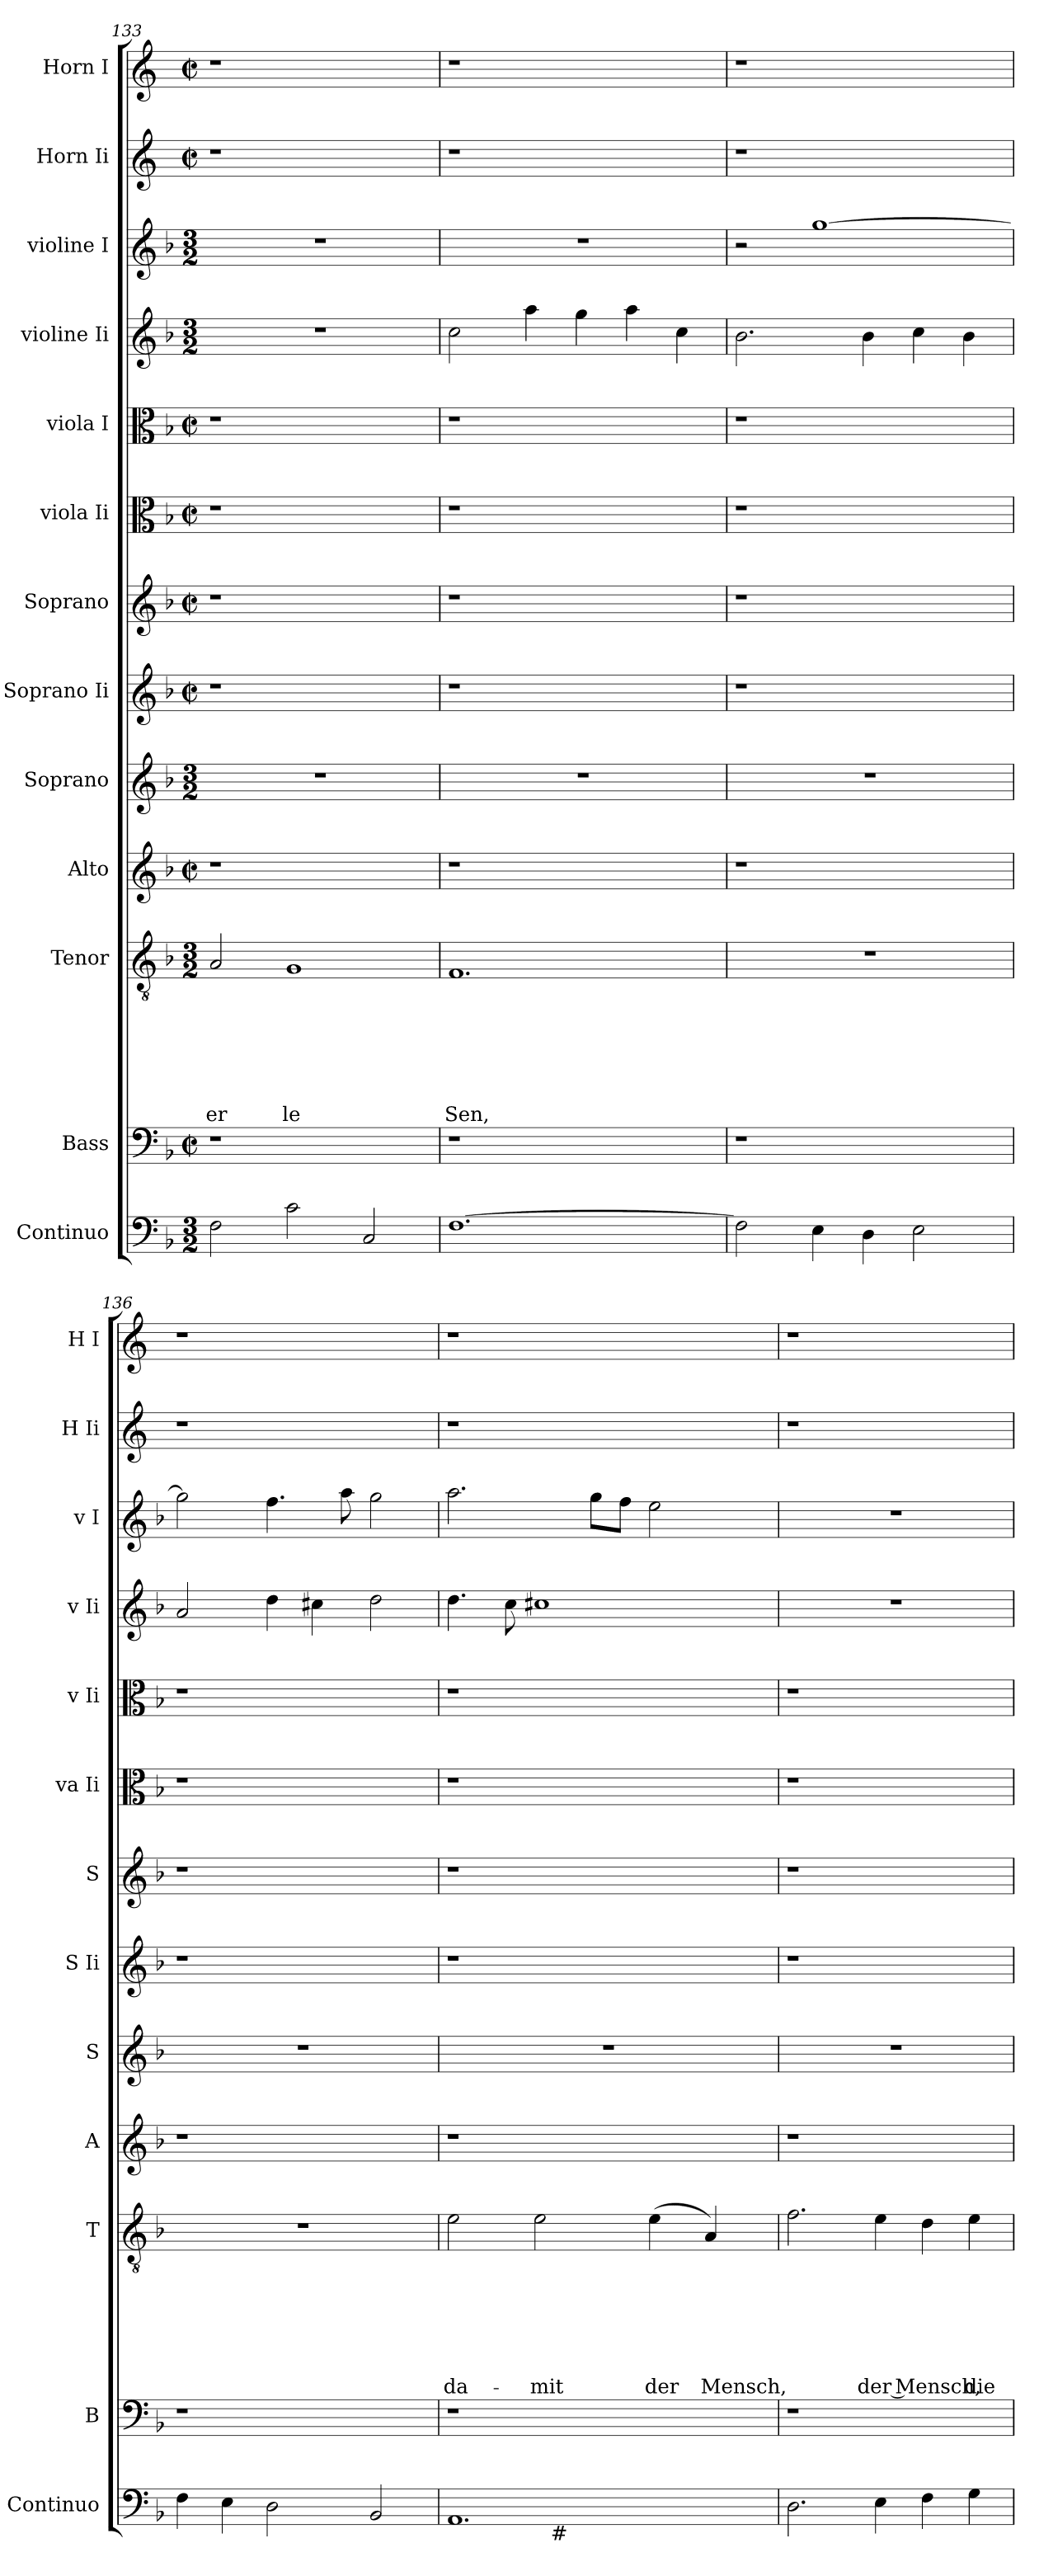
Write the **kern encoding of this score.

**kern	**kern	**kern	**text	**text	**text	**text	**text	**text	**text	**kern	**kern	**kern	**kern	**kern	**kern	**kern	**kern	**kern	**kern
*part13	*part12	*part11	*part11	*part11	*part11	*part11	*part11	*part11	*part11	*part10	*part9	*part8	*part7	*part6	*part5	*part4	*part3	*part2	*part1
*staff13	*staff12	*staff11	*staff11	*staff11	*staff11	*staff11	*staff11	*staff11	*staff11	*staff10	*staff9	*staff8	*staff7	*staff6	*staff5	*staff4	*staff3	*staff2	*staff1
*I"Continuo	*I"Bass	*I"Tenor	*	*	*	*	*	*	*	*I"Alto	*I"Soprano	*I"Soprano Ii	*I"Soprano	*I"viola Ii	*I"viola I	*I"violine Ii	*I"violine I	*I"Horn Ii	*I"Horn I
*I'Continuo	*I'B	*I'T	*	*	*	*	*	*	*	*I'A	*I'S	*I'S Ii	*I'S	*I'va Ii	*I'v Ii	*I'v Ii	*I'v I	*I'H Ii	*I'H I
*clefF4	*clefF4	*clefGv2	*	*	*	*	*	*	*	*clefG2	*clefG2	*clefG2	*clefG2	*clefC3	*clefC3	*clefG2	*clefG2	*clefG2	*clefG2
*	*	*	*	*	*	*	*	*	*	*	*	*	*	*	*	*	*	*ITrd-3c-5	*ITrd-3c-5
*k[b-]	*k[b-]	*k[b-]	*	*	*	*	*	*	*	*k[b-]	*k[b-]	*k[b-]	*k[b-]	*k[b-]	*k[b-]	*k[b-]	*k[b-]	*k[b-]	*k[b-]
*F:	*F:	*F:	*	*	*	*	*	*	*	*F:	*F:	*F:	*F:	*F:	*F:	*F:	*F:	*F:	*F:
*M3/2	*M2/2	*M3/2	*	*	*	*	*	*	*	*M2/2	*M3/2	*M2/2	*M2/2	*M2/2	*M2/2	*M3/2	*M3/2	*M2/2	*M2/2
*	*met(c|)	*	*	*	*	*	*	*	*	*met(c|)	*	*met(c|)	*met(c|)	*met(c|)	*met(c|)	*	*	*met(c|)	*met(c|)
=133	=133	=133	=133	=133	=133	=133	=133	=133	=133	=133	=133	=133	=133	=133	=133	=133	=133	=133	=133
!	!	!	!	!	!	!	!	!	!LO:LY:b	!	!	!	!	!	!	!LO:N:vis=1	!LO:N:vis=1	!	!
2F\	1r	2A/	.	.	.	.	.	.	er	1r	1.r	1r	1r	1r	1r	1.r	1.r	1r	1r
!	!	!	!	!	!	!	!	!	!LO:LY:b	!	!	!	!	!	!	!	!	!	!
2c\	.	1G	.	.	.	.	.	.	le	.	.	.	.	.	.	.	.	.	.
2C/	2ryy	.	.	.	.	.	.	.	.	2ryy	.	2ryy	2ryy	2ryy	2ryy	.	.	2ryy	2ryy
!!LO:LB:g=z
=134	=134	=134	=134	=134	=134	=134	=134	=134	=134	=134	=134	=134	=134	=134	=134	=134	=134	=134	=134
!	!	!	!	!	!	!	!	!	!LO:LY:b	!	!	!	!	!	!	!	!LO:N:vis=1	!	!
[>1.F	1r	1.F	.	.	.	.	.	.	Sen,	1r	1.r	1r	1r	1r	1r	2cc\	1.r	1r	1r
.	.	.	.	.	.	.	.	.	.	.	.	.	.	.	.	4aa\	.	.	.
.	.	.	.	.	.	.	.	.	.	.	.	.	.	.	.	4gg\	.	.	.
.	2ryy	.	.	.	.	.	.	.	.	2ryy	.	2ryy	2ryy	2ryy	2ryy	4aa\	.	2ryy	2ryy
.	.	.	.	.	.	.	.	.	.	.	.	.	.	.	.	4cc\	.	.	.
=135	=135	=135	=135	=135	=135	=135	=135	=135	=135	=135	=135	=135	=135	=135	=135	=135	=135	=135	=135
!	!	!LO:N:vis=1	!	!	!	!	!	!	!	!	!	!	!	!	!	!	!	!	!
2F>\]	1r	1.r	.	.	.	.	.	.	.	1r	1.r	1r	1r	1r	1r	2.b-\	2r	1r	1r
4E\	.	.	.	.	.	.	.	.	.	.	.	.	.	.	.	.	[>1gg	.	.
4D\	.	.	.	.	.	.	.	.	.	.	.	.	.	.	.	4b-\	.	.	.
2E>\	2ryy	.	.	.	.	.	.	.	.	2ryy	.	2ryy	2ryy	2ryy	2ryy	4cc\	.	2ryy	2ryy
.	.	.	.	.	.	.	.	.	.	.	.	.	.	.	.	4b-\	.	.	.
=136	=136	=136	=136	=136	=136	=136	=136	=136	=136	=136	=136	=136	=136	=136	=136	=136	=136	=136	=136
!	!	!LO:N:vis=1	!	!	!	!	!	!	!	!	!	!	!	!	!	!	!	!	!
4F\	1r	1.r	.	.	.	.	.	.	.	1r	1.r	1r	1r	1r	1r	2a/	2gg\]	1r	1r
4E\	.	.	.	.	.	.	.	.	.	.	.	.	.	.	.	.	.	.	.
2D\	.	.	.	.	.	.	.	.	.	.	.	.	.	.	.	4dd\	4.ff\	.	.
.	.	.	.	.	.	.	.	.	.	.	.	.	.	.	.	4cc#X\	.	.	.
.	.	.	.	.	.	.	.	.	.	.	.	.	.	.	.	.	8aa\	.	.
2BB-</	2ryy	.	.	.	.	.	.	.	.	2ryy	.	2ryy	2ryy	2ryy	2ryy	2dd\	2gg\	2ryy	2ryy
=137	=137	=137	=137	=137	=137	=137	=137	=137	=137	=137	=137	=137	=137	=137	=137	=137	=137	=137	=137
!	!	!	!	!	!	!	!	!	!LO:LY:b	!	!	!	!	!	!	!	!	!	!
*^	*	*	*	*	*	*	*	*	*	*	*	*	*	*	*	*	*	*	*
1.AA<	2ryy	1r	2e\	.	.	.	.	.	.	da-	1r	1.r	1r	1r	1r	1r	4.dd\	2.aa\	1r	1r
.	.	.	.	.	.	.	.	.	.	.	.	.	.	.	.	.	8cc\	.	.	.
!	!	!	!	!	!	!	!	!	!	!LO:LY:b	!	!	!	!	!	!	!	!	!	!
.	32.ryy	.	2e\	.	.	.	.	.	.	-mit	.	.	.	.	.	.	1cc#X	.	.	.
!	!LO:TX:b:t=#	!	!	!	!	!	!	!	!	!	!	!	!	!	!	!	!	!	!	!
.	2ryy	.	.	.	.	.	.	.	.	.	.	.	.	.	.	.	.	.	.	.
.	.	.	.	.	.	.	.	.	.	.	.	.	.	.	.	.	.	8gg\L	.	.
.	.	.	.	.	.	.	.	.	.	.	.	.	.	.	.	.	.	8ff\J	.	.
!	!	!	!	!	!	!	!	!	!	!LO:LY:b	!	!	!	!	!	!	!	!	!	!
.	.	2ryy	(>4e\	.	.	.	.	.	.	der	2ryy	.	2ryy	2ryy	2ryy	2ryy	.	2ee\	2ryy	2ryy
.	4ryy	.	.	.	.	.	.	.	.	.	.	.	.	.	.	.	.	.	.	.
!	!	!	!	!	!	!	!	!	!	!LO:LY:b	!	!	!	!	!	!	!	!	!	!
.	.	.	4A/)	.	.	.	.	.	.	Mensch,	.	.	.	.	.	.	.	.	.	.
.	8ryy	.	.	.	.	.	.	.	.	.	.	.	.	.	.	.	.	.	.	.
.	16ryy	.	.	.	.	.	.	.	.	.	.	.	.	.	.	.	.	.	.	.
.	64ryy	.	.	.	.	.	.	.	.	.	.	.	.	.	.	.	.	.	.	.
=138	=138	=138	=138	=138	=138	=138	=138	=138	=138	=138	=138	=138	=138	=138	=138	=138	=138	=138	=138	=138
!	!	!	!	!	!	!	!	!	!	!	!	!	!	!	!	!	!LO:N:vis=1	!LO:N:vis=1	!	!
*v	*v	*	*	*	*	*	*	*	*	*	*	*	*	*	*	*	*	*	*	*
2.D\	1r	2.f\	.	.	.	.	.	.	.	1r	1.r	1r	1r	1r	1r	1.r	1.r	1r	1r
!	!	!	!	!	!	!	!	!	!LO:LY:b	!	!	!	!	!	!	!	!	!	!
4E\	.	4e\	.	.	.	.	.	.	der Mensch,	.	.	.	.	.	.	.	.	.	.
4F>\	2ryy	4d\	.	.	.	.	.	.	.	2ryy	.	2ryy	2ryy	2ryy	2ryy	.	.	2ryy	2ryy
!	!	!	!	!	!	!	!	!	!LO:LY:b	!	!	!	!	!	!	!	!	!	!
4G\	.	4e\	.	.	.	.	.	.	die	.	.	.	.	.	.	.	.	.	.
=	=	=	=	=	=	=	=	=	=	=	=	=	=	=	=	=	=	=	=
*-	*-	*-	*-	*-	*-	*-	*-	*-	*-	*-	*-	*-	*-	*-	*-	*-	*-	*-	*-
